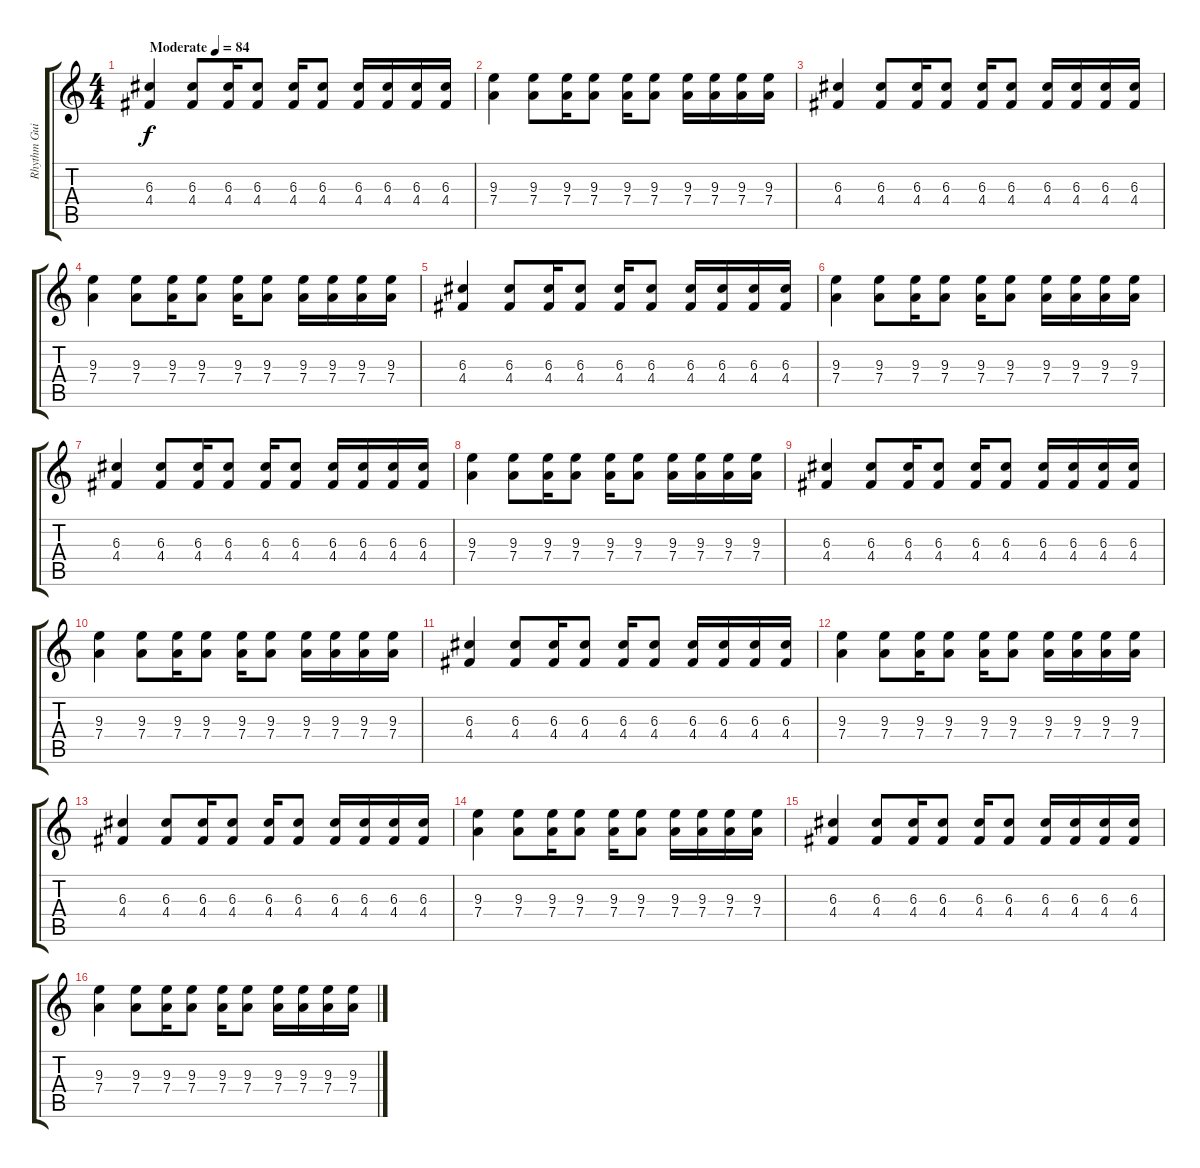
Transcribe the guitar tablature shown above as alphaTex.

\track ("Rhythm Guitar" "Rhythm Gui") {solo instrument electricguitarclean}
\staff {score tabs}
\tuning (E4 B3 G3 D3 A2 E2) {hide}
\ts (4 4)
\tempo (84 "Moderate")
\clef g2
\ks c
(6.3 4.4).4{dy f instrument electricguitarclean} (6.3 4.4).8 (6.3 4.4).16 (6.3 4.4).8 (6.3 4.4).16 (6.3 4.4).8 (6.3 4.4).16 (6.3 4.4).16 (6.3 4.4).16 (6.3 4.4).16 |
(9.3 7.4).4 (9.3 7.4).8 (9.3 7.4).16 (9.3 7.4).8 (9.3 7.4).16 (9.3 7.4).8 (9.3 7.4).16 (9.3 7.4).16 (9.3 7.4).16 (9.3 7.4).16 |
(6.3 4.4).4 (6.3 4.4).8 (6.3 4.4).16 (6.3 4.4).8 (6.3 4.4).16 (6.3 4.4).8 (6.3 4.4).16 (6.3 4.4).16 (6.3 4.4).16 (6.3 4.4).16 |
(9.3 7.4).4 (9.3 7.4).8 (9.3 7.4).16 (9.3 7.4).8 (9.3 7.4).16 (9.3 7.4).8 (9.3 7.4).16 (9.3 7.4).16 (9.3 7.4).16 (9.3 7.4).16 |
(6.3 4.4).4 (6.3 4.4).8 (6.3 4.4).16 (6.3 4.4).8 (6.3 4.4).16 (6.3 4.4).8 (6.3 4.4).16 (6.3 4.4).16 (6.3 4.4).16 (6.3 4.4).16 |
(9.3 7.4).4 (9.3 7.4).8 (9.3 7.4).16 (9.3 7.4).8 (9.3 7.4).16 (9.3 7.4).8 (9.3 7.4).16 (9.3 7.4).16 (9.3 7.4).16 (9.3 7.4).16 |
(6.3 4.4).4 (6.3 4.4).8 (6.3 4.4).16 (6.3 4.4).8 (6.3 4.4).16 (6.3 4.4).8 (6.3 4.4).16 (6.3 4.4).16 (6.3 4.4).16 (6.3 4.4).16 |
(9.3 7.4).4 (9.3 7.4).8 (9.3 7.4).16 (9.3 7.4).8 (9.3 7.4).16 (9.3 7.4).8 (9.3 7.4).16 (9.3 7.4).16 (9.3 7.4).16 (9.3 7.4).16 |
(6.3 4.4).4 (6.3 4.4).8 (6.3 4.4).16 (6.3 4.4).8 (6.3 4.4).16 (6.3 4.4).8 (6.3 4.4).16 (6.3 4.4).16 (6.3 4.4).16 (6.3 4.4).16 |
(9.3 7.4).4 (9.3 7.4).8 (9.3 7.4).16 (9.3 7.4).8 (9.3 7.4).16 (9.3 7.4).8 (9.3 7.4).16 (9.3 7.4).16 (9.3 7.4).16 (9.3 7.4).16 |
(6.3 4.4).4 (6.3 4.4).8 (6.3 4.4).16 (6.3 4.4).8 (6.3 4.4).16 (6.3 4.4).8 (6.3 4.4).16 (6.3 4.4).16 (6.3 4.4).16 (6.3 4.4).16 |
(9.3 7.4).4 (9.3 7.4).8 (9.3 7.4).16 (9.3 7.4).8 (9.3 7.4).16 (9.3 7.4).8 (9.3 7.4).16 (9.3 7.4).16 (9.3 7.4).16 (9.3 7.4).16 |
(6.3 4.4).4 (6.3 4.4).8 (6.3 4.4).16 (6.3 4.4).8 (6.3 4.4).16 (6.3 4.4).8 (6.3 4.4).16 (6.3 4.4).16 (6.3 4.4).16 (6.3 4.4).16 |
(9.3 7.4).4 (9.3 7.4).8 (9.3 7.4).16 (9.3 7.4).8 (9.3 7.4).16 (9.3 7.4).8 (9.3 7.4).16 (9.3 7.4).16 (9.3 7.4).16 (9.3 7.4).16 |
(6.3 4.4).4 (6.3 4.4).8 (6.3 4.4).16 (6.3 4.4).8 (6.3 4.4).16 (6.3 4.4).8 (6.3 4.4).16 (6.3 4.4).16 (6.3 4.4).16 (6.3 4.4).16 |
(9.3 7.4).4 (9.3 7.4).8 (9.3 7.4).16 (9.3 7.4).8 (9.3 7.4).16 (9.3 7.4).8 (9.3 7.4).16 (9.3 7.4).16 (9.3 7.4).16 (9.3 7.4).16
